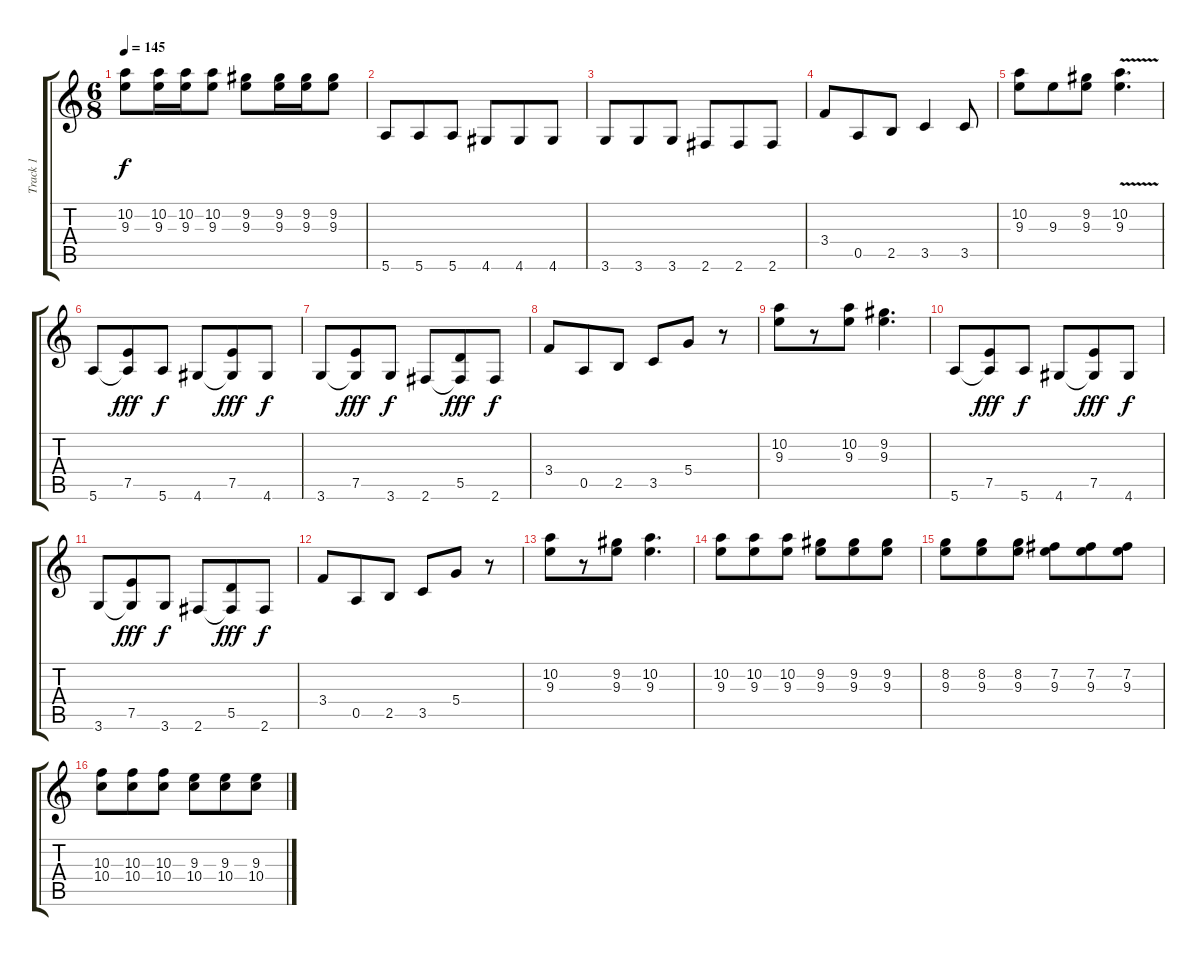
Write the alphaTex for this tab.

\track ("Track 1" "Track 1") {instrument electricguitarjazz}
\staff {score tabs}
\tuning (E4 B3 G3 D3 A2 E2) {hide}
\ts (6 8)
\tempo 145
\clef g2
\ks c
(10.2 9.3).8{dy f} (10.2 9.3).16 (10.2 9.3).16 (10.2 9.3).8 (9.2 9.3).8 (9.2 9.3).16 (9.2 9.3).16 (9.2 9.3).8 |
5.6.8 5.6.8 5.6.8 4.6.8 4.6.8 4.6.8 |
3.6.8 3.6.8 3.6.8 2.6.8 2.6.8 2.6.8 |
3.4.8 0.5.8 2.5.8 3.5.4 3.5.8 |
(10.2 9.3).8 9.3.8 (9.2 9.3).8 (10.2{v} 9.3{v}).4{d} |
5.6.8 (7.5 5.6{t}).8{dy fff} 5.6.8{dy f} 4.6.8 (7.5 4.6{t}).8{dy fff} 4.6.8{dy f} |
3.6.8 (7.5 3.6{t}).8{dy fff} 3.6.8{dy f} 2.6.8 (5.5 2.6{t}).8{dy fff} 2.6.8{dy f} |
3.4.8 0.5.8 2.5.8 3.5.8 5.4.8 r.8 |
(10.2 9.3).8 r.8 (10.2 9.3).8 (9.2 9.3).4{d} |
5.6.8 (7.5 5.6{t}).8{dy fff} 5.6.8{dy f} 4.6.8 (7.5 4.6{t}).8{dy fff} 4.6.8{dy f} |
3.6.8 (7.5 3.6{t}).8{dy fff} 3.6.8{dy f} 2.6.8 (5.5 2.6{t}).8{dy fff} 2.6.8{dy f} |
3.4.8 0.5.8 2.5.8 3.5.8 5.4.8 r.8 |
(10.2 9.3).8 r.8 (9.2 9.3).8 (10.2 9.3).4{d} |
(10.2 9.3).8 (10.2 9.3).8 (10.2 9.3).8 (9.2 9.3).8 (9.2 9.3).8 (9.2 9.3).8 |
(8.2 9.3).8 (8.2 9.3).8 (8.2 9.3).8 (7.2 9.3).8 (7.2 9.3).8 (7.2 9.3).8 |
(10.3 10.4).8 (10.3 10.4).8 (10.3 10.4).8 (9.3 10.4).8 (9.3 10.4).8 (9.3 10.4).8
